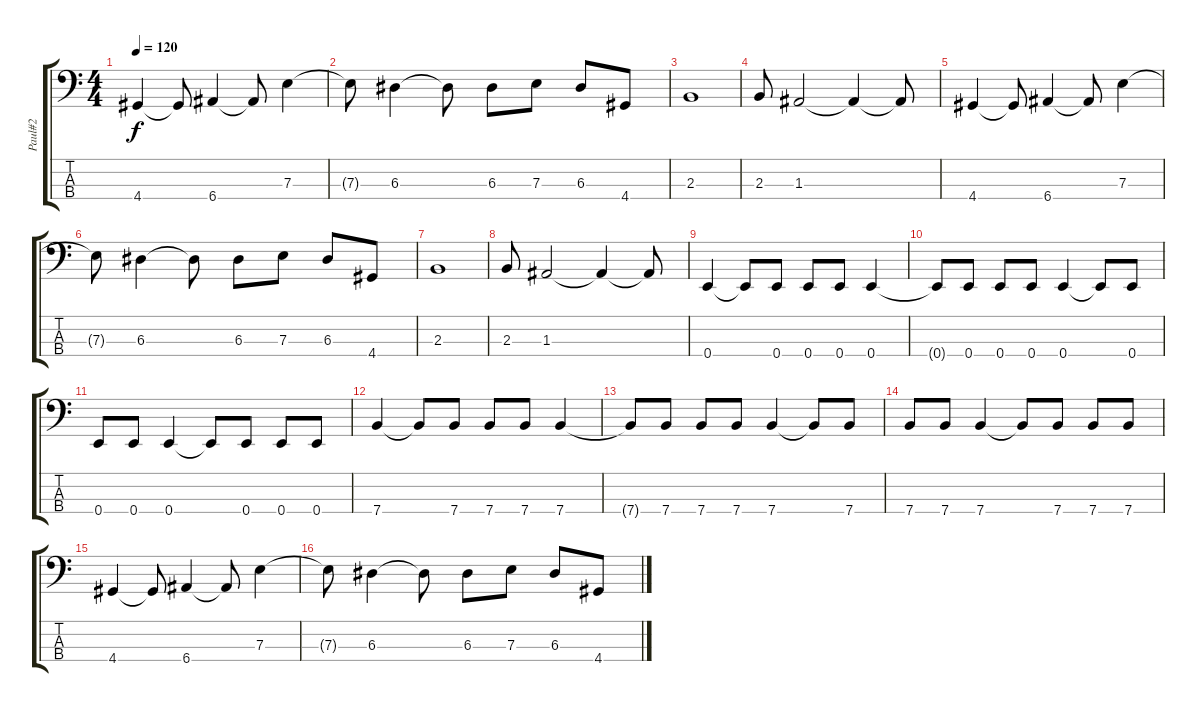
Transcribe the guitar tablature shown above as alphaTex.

\track ("Paul#2" "Paul#2") {instrument acousticbass}
\staff {score tabs}
\tuning (G2 D2 A1 E1) {hide}
\ts (4 4)
\tempo 120
\clef f4
\ks c
4.4.4{dy f} 4.4{t}.8 6.4.4 6.4{t}.8 7.3.4 |
7.3{t}.8 6.3.4 6.3{t}.8 6.3.8 7.3.8 6.3.8 4.4.8 |
2.3.1 |
2.3.8 1.3.2 1.3{t}.4 1.3{t}.8 |
4.4.4 4.4{t}.8 6.4.4 6.4{t}.8 7.3.4 |
7.3{t}.8 6.3.4 6.3{t}.8 6.3.8 7.3.8 6.3.8 4.4.8 |
2.3.1 |
2.3.8 1.3.2 1.3{t}.4 1.3{t}.8 |
0.4.4 0.4{t}.8 0.4.8 0.4.8 0.4.8 0.4.4 |
0.4{t}.8 0.4.8 0.4.8 0.4.8 0.4.4 0.4{t}.8 0.4.8 |
0.4.8 0.4.8 0.4.4 0.4{t}.8 0.4.8 0.4.8 0.4.8 |
7.4.4 7.4{t}.8 7.4.8 7.4.8 7.4.8 7.4.4 |
7.4{t}.8 7.4.8 7.4.8 7.4.8 7.4.4 7.4{t}.8 7.4.8 |
7.4.8 7.4.8 7.4.4 7.4{t}.8 7.4.8 7.4.8 7.4.8 |
4.4.4 4.4{t}.8 6.4.4 6.4{t}.8 7.3.4 |
7.3{t}.8 6.3.4 6.3{t}.8 6.3.8 7.3.8 6.3.8 4.4.8
